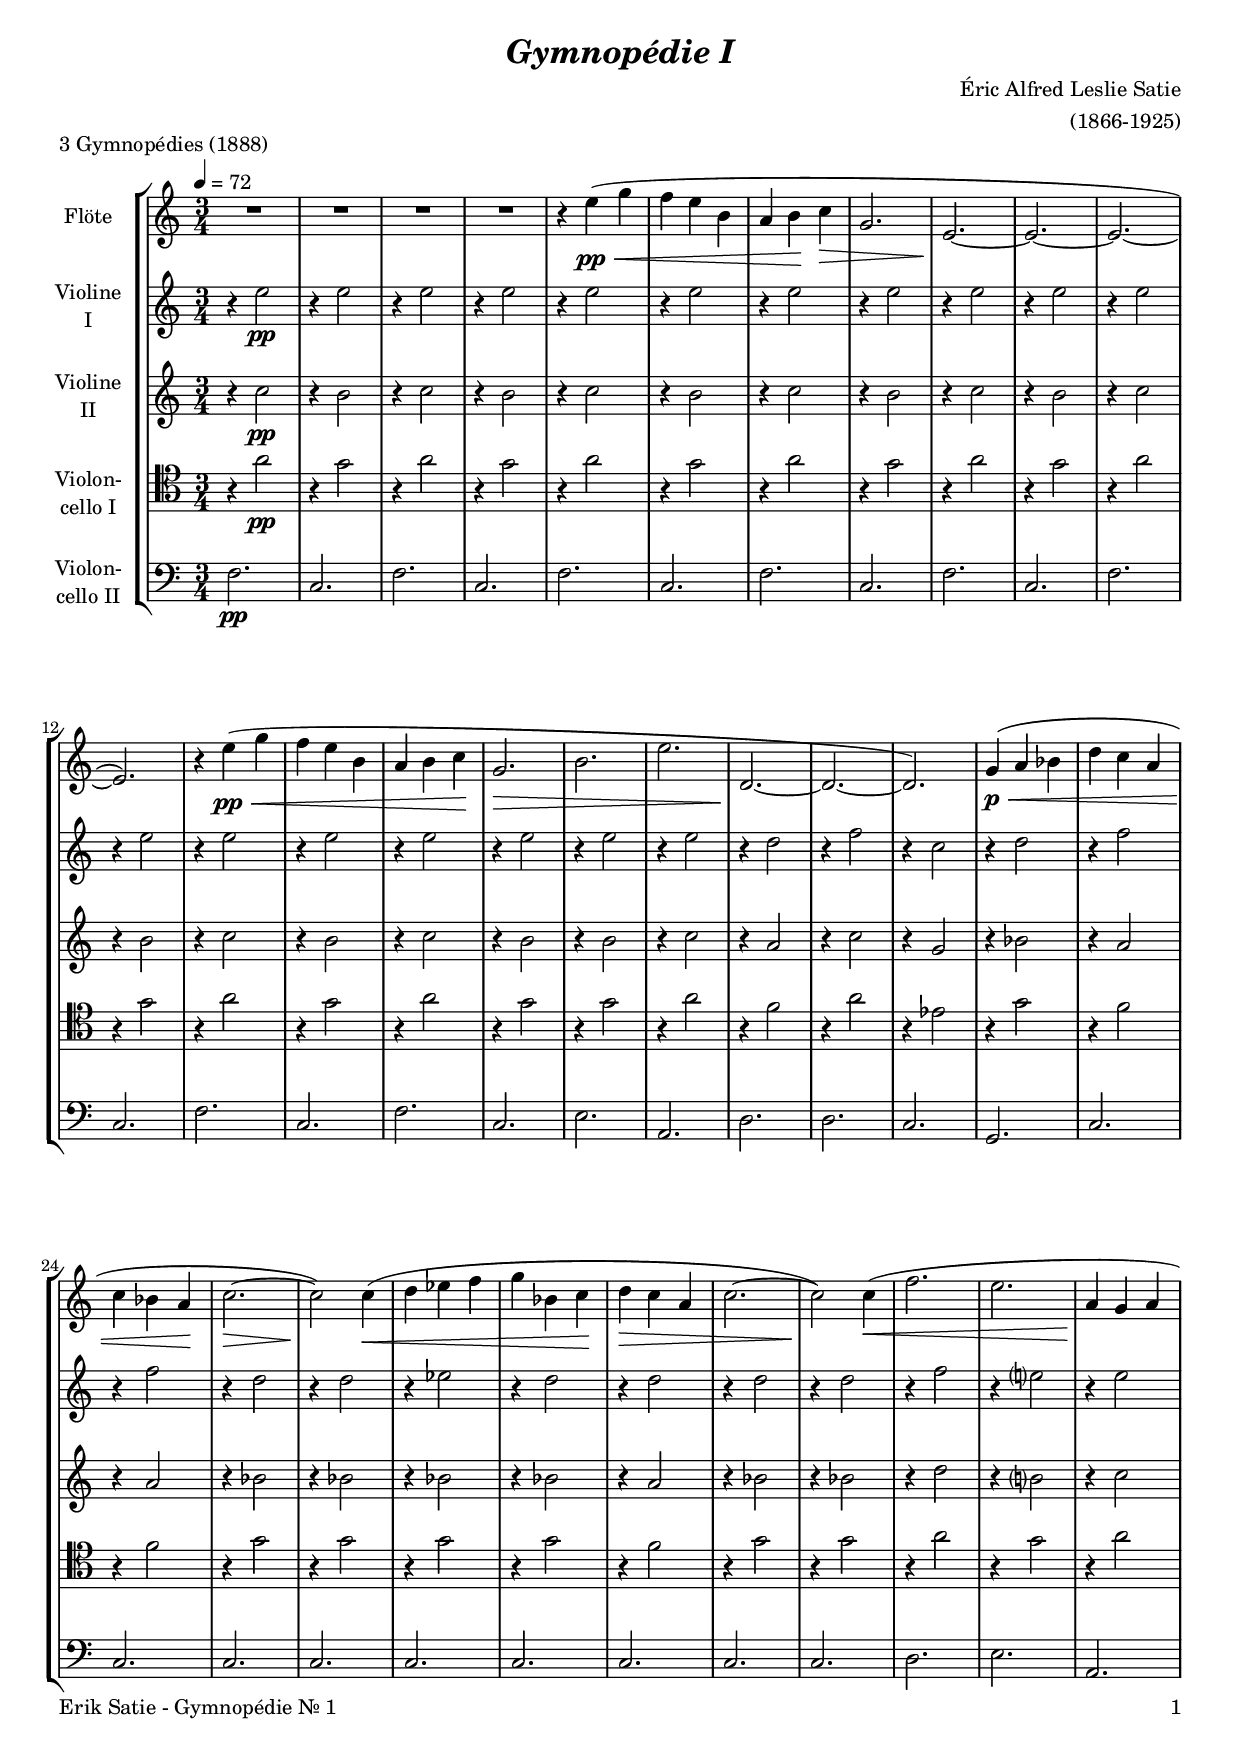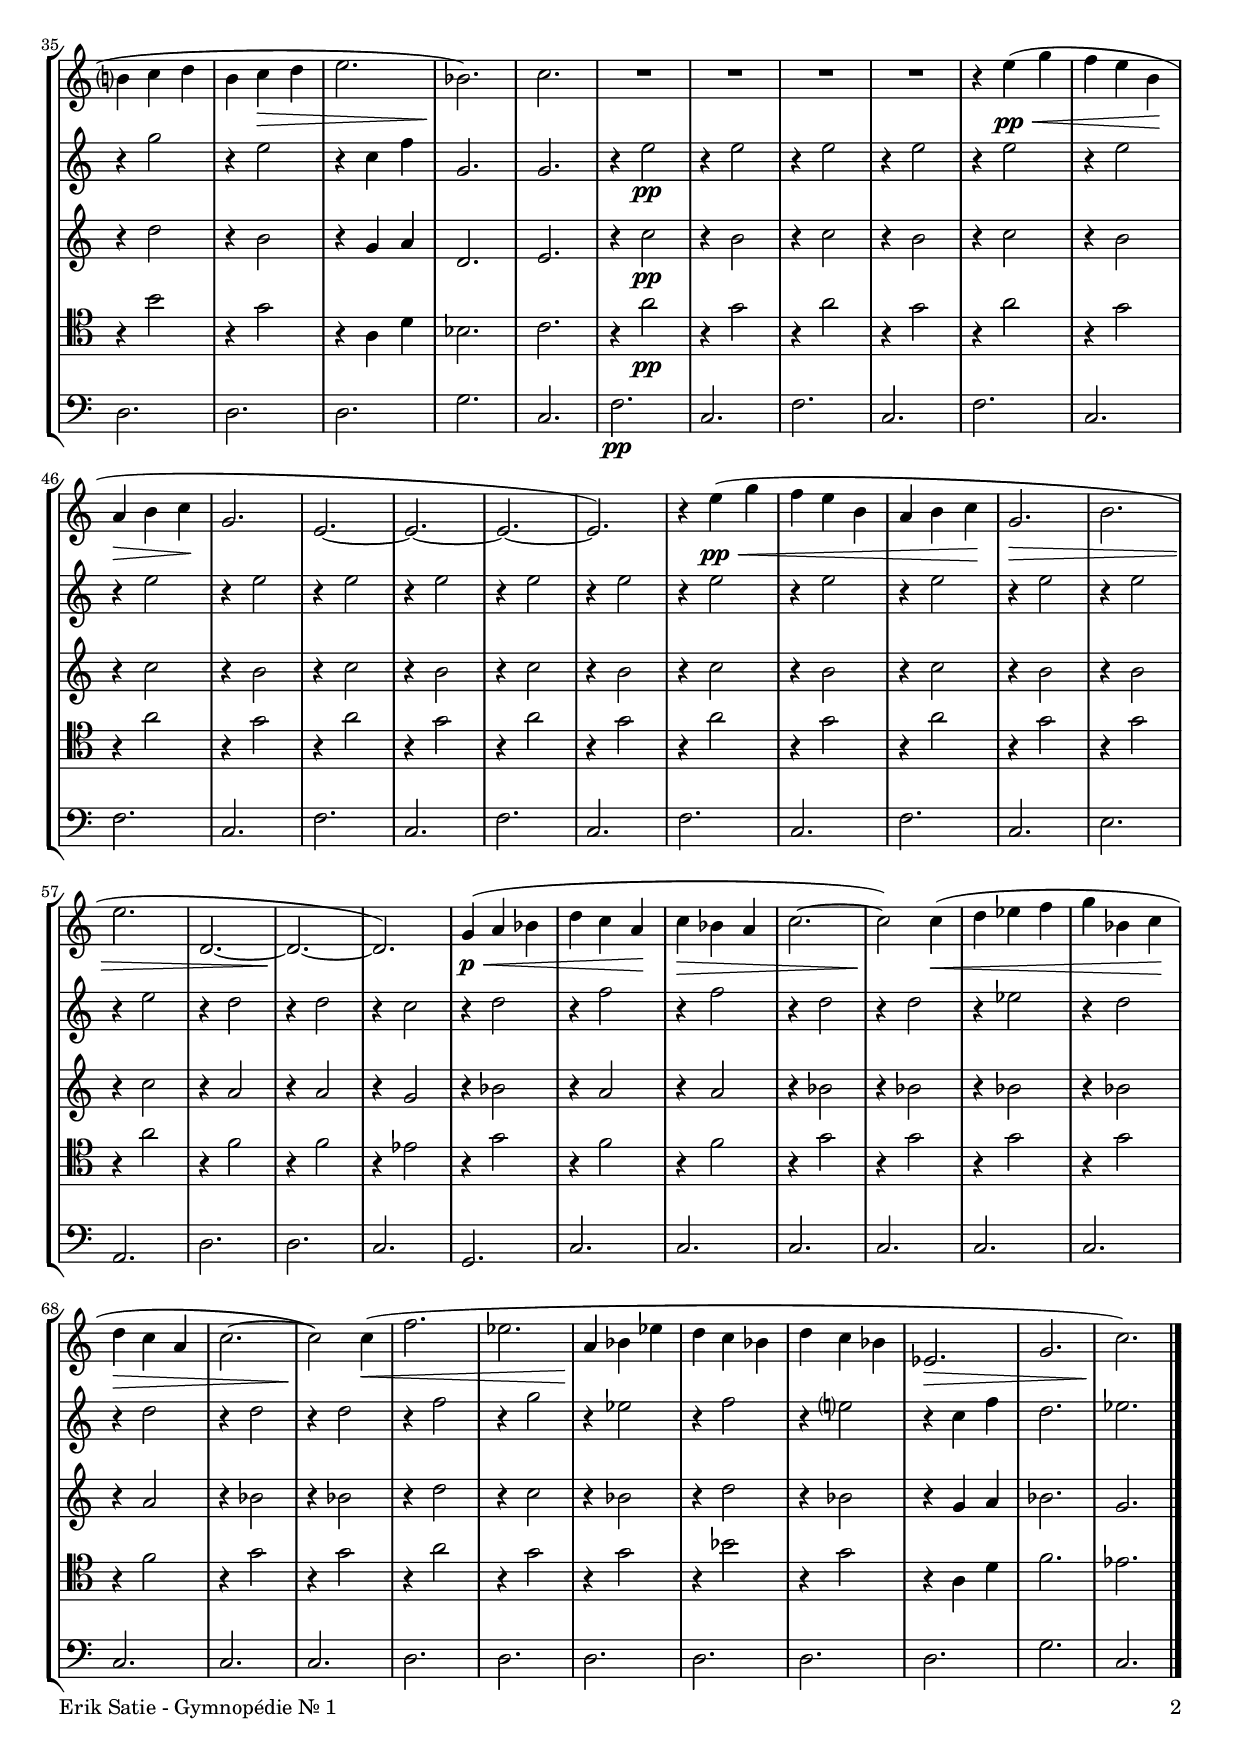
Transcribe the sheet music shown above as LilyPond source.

\version "2.24.4"
\include "deutsch.ly"

#(set-global-staff-size 18)

\header {
  title     = \markup \bold \italic "Gymnopédie I"
  composer  = "Éric Alfred Leslie Satie"
  arranger  = "(1866-1925)"
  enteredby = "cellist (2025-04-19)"
  piece     = "3 Gymnopédies (1888)"
}

voiceconsts = {
  \key c \major
  \time 3/4
  \clef "treble"
%  \numericTimeSignature
  \compressEmptyMeasures
  % Set default beaming for all staves
%  \set Timing.beamExceptions = #'()
%  \set Timing.baseMoment     = #(ly:make-moment 1 4)
%  \set Timing.beatStructure  = #'(1 1 1 1)
  \tempo 4=72
}

mifl = "flute"
mist = "string ensemble 1"
mivl = "violin"
miba = "cello"
mipz = "pizzicato strings"

boxa = { \bar "||" \mark \markup \box \italic "A" }
boxb = { \bar "||" \mark \markup \box \italic "B" }


va = \relative c'' {
  \voiceconsts

  R2.*4
  r4 e(\pp\< g
  f e h
  a h\! c\>
  g2.
  e~\!
  e~
  e~
  e)
  r4 e'(\pp\< g

  f e h
  a h c\!
  g2.\>
  h
  e
  d,~\!
  d~
  d)
  g4(\p\< a b
  d c a
  c b a\!

  c2.~\>
  c2)\! c4(\<
  d es f
  g b, c\!
  d\> c a
  c2.~
  c2)\! c4(\<
  f2.
  e
  a,4\! g a
  h? c d

  h c\> d
  e2.
  b)\!
  c
  R2.*4
  r4 e(\pp\< g
  f e h\!
  a\> h c\!
  g2.
  e~
  e~

  e~
  e)
  r4 e'(\pp\< g
  f e h
  a h c\!
  g2.\>
  h
  e
  d,~
  d~\!
  d)

  g4(\p\< a b
  d c a\!
  c\> b a
  c2.~
  c2)\! c4(\<
  d es f
  g b, c\!
  d\> c a
  c2.~
  c2)\! c4(\<

  f2.
  es
  a,4\! b es
  d c b
  d c b
  es,2.\>
  g
  c)\! \bar "|."
}

vb = \relative c'' {
  \voiceconsts

  r4 e2\pp
  r4 e2
  r4 e2
  r4 e2
  r4 e2
  r4 e2
  r4 e2
  r4 e2
  r4 e2
  r4 e2
  r4 e2

  r4 e2
  r4 e2
  r4 e2
  r4 e2
  r4 e2
  r4 e2
  r4 e2
  r4 d2
  r4 f2
  r4 c2
  r4 d2

  r4 f2
  r4 f2
  r4 d2
  r4 d2
  r4 es2
  r4 d2
  r4 d2
  r4 d2
  r4 d2
  r4 f2
  r4 e?2

  r4 e2
  r4 g2
  r4 e2
  r4 c f
  g,2.
  g
  r4 e'2\pp
  r4 e2
  r4 e2
  r4 e2
  r4 e2
  
  r4 e2
  r4 e2
  r4 e2
  r4 e2
  r4 e2
  r4 e2
  r4 e2
  r4 e2
  r4 e2
  r4 e2
  r4 e2
  
  r4 e2
  r4 e2
  r4 d2
  r4 d2
  r4 c2
  r4 d2
  r4 f2
  r4 f2
  r4 d2
  r4 d2
  r4 es2

  r4 d2
  r4 d2
  r4 d2
  r4 d2
  r4 f2
  r4 g2
  r4 es2
  r4 f2
  r4 e?2
  r4 c f
  d2.
  es \bar "|."
}

vc = \relative c'' {
  \voiceconsts

  r4 c2\pp
  r4 h2
  r4 c2
  r4 h2
  r4 c2
  r4 h2
  r4 c2
  r4 h2
  r4 c2
  r4 h2
  r4 c2

  r4 h2
  r4 c2
  r4 h2
  r4 c2
  r4 h2
  r4 h2
  r4 c2
  r4 a2
  r4 c2
  r4 g2
  r4 b2

  r4 a2
  r4 a2
  r4 b2
  r4 b2
  r4 b2
  r4 b2
  r4 a2
  r4 b2
  r4 b2
  r4 d2
  r4 h?2

  r4 c2
  r4 d2
  r4 h2
  r4 g a
  d,2.
  e
  r4 c'2\pp
  r4 h2
  r4 c2
  r4 h2
  r4 c2
  
  r4 h2
  r4 c2
  r4 h2
  r4 c2
  r4 h2
  r4 c2
  r4 h2
  r4 c2
  r4 h2
  r4 c2
  r4 h2
  
  r4 h2
  r4 c2
  r4 a2
  r4 a2
  r4 g2
  r4 b2
  r4 a2
  r4 a2
  r4 b2
  r4 b2
  r4 b2

  r4 b2
  r4 a2
  r4 b2
  r4 b2
  r4 d2
  r4 c2
  r4 b2
  r4 d2
  r4 b2
  r4 g a
  b2.
  g \bar "|."
}

vd = \relative c'' {
  \voiceconsts
  \clef "tenor"

  r4 a2\pp
  r4 g2
  r4 a2
  r4 g2
  r4 a2
  r4 g2
  r4 a2
  r4 g2
  r4 a2
  r4 g2
  r4 a2

  r4 g2
  r4 a2
  r4 g2
  r4 a2
  r4 g2
  r4 g2
  r4 a2
  r4 f2
  r4 a2
  r4 es2
  r4 g2

  r4 f2
  r4 f2
  r4 g2
  r4 g2
  r4 g2
  r4 g2
  r4 f2
  r4 g2
  r4 g2
  r4 a2
  r4 g2

  r4 a2
  r4 h2
  r4 g2
  r4 a, d
  b2.
  c
  r4 a'2\pp
  r4 g2
  r4 a2
  r4 g2
  r4 a2
  
  r4 g2
  r4 a2
  r4 g2
  r4 a2
  r4 g2
  r4 a2
  r4 g2
  r4 a2
  r4 g2
  r4 a2
  r4 g2
  
  r4 g2
  r4 a2
  r4 f2
  r4 f2
  r4 es2
  r4 g2
  r4 f2
  r4 f2
  r4 g2
  r4 g2
  r4 g2
  
  r4 g2
  r4 f2
  r4 g2
  r4 g2
  r4 a2
  r4 g2
  r4 g2
  r4 b2
  r4 g2
  r4 a, d
  f2.
  es \bar "|."
}

ve = \relative c {
  \voiceconsts
  \clef "bass"

  f2.\pp
  c
  f
  c
  f
  c
  f
  c
  f
  c
  f
  
  c
  f
  c
  f
  c
  e
  a,
  d
  d
  c
  g
  c

  c
  c
  c
  c
  c
  c
  c
  c
  d
  e
  a,
  d

  d
  d
  g
  c,
  f\pp
  c
  f
  c
  f
  c
  f
  c
  
  f
  c
  f
  c
  f
  c
  f
  c
  e
  a,
  d
  d

  c
  g
  c
  c
  c
  c
  c
  c
  c
  c
  c
  d

  d
  d
  d
  d
  d
  g
  c, \bar "|."
}


music = \new StaffGroup <<
      \new Staff {
	\set Staff.midiInstrument = \mifl
	\set Staff.instrumentName = \markup \center-column { "Flöte" }
	\transpose c c { \va }
      }

      \new Staff {
	\set Staff.midiInstrument = \mivl
	\set Staff.instrumentName = \markup \center-column { "Violine" "I" }
	\transpose c c { \vb }
      }

      \new Staff {
	\set Staff.midiInstrument = \mivl
	\set Staff.instrumentName = \markup \center-column { "Violine" "II" }
	\transpose c c { \vc }
      }

      \new Staff {
	\set Staff.midiInstrument = \miba
	\set Staff.instrumentName = \markup \center-column { "Violon-" "cello I" }
	\transpose c c { \vd }
      }

      \new Staff {
	\set Staff.midiInstrument = \miba
	\set Staff.instrumentName = \markup \center-column { "Violon-" "cello II" }
	\transpose c c { \ve }
      }
>>

\book {
   \paper {
    print-page-number = ##t
    print-first-page-number = ##t
    ragged-last-bottom = ##f
    oddHeaderMarkup = \markup \null
    evenHeaderMarkup = \markup \null
    oddFooterMarkup = \markup {
      \fill-line {
        \if \should-print-page-number
        "Erik Satie - Gymnopédie Nr. 1" \fromproperty #'page:page-number-string
      }
    }
    evenFooterMarkup = \oddFooterMarkup
  } \score {
    \music
    \layout {}
  }

  \score {
    \unfoldRepeats \music

    \midi {
      \context {
        \Score
      }
    }
  }
}